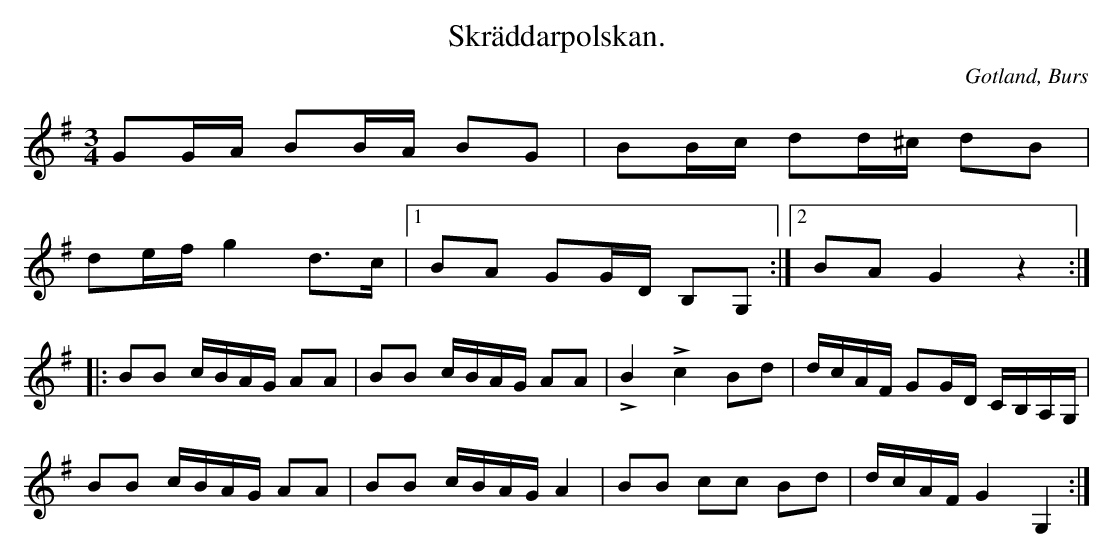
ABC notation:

X:1
T:Skr\"addarpolskan.
O:Gotland, Burs
M:3/4
L:1/16
K:G
G2GA B2BA B2G2|B2Bc d2d^c d2B2|
d2ef g4 d3c|1 B2A2 G2GD B,2G,2:|2 B2A2 G4 z4::
B2B2 cBAG A2A2|B2B2 cBAG A2A2|LB4 Lc4 B2d2|dcAF G2GD CB,A,G,|
B2B2 cBAG A2A2|B2B2 cBAG A4|B2B2 c2c2 B2d2|dcAF G4 G,4:|
